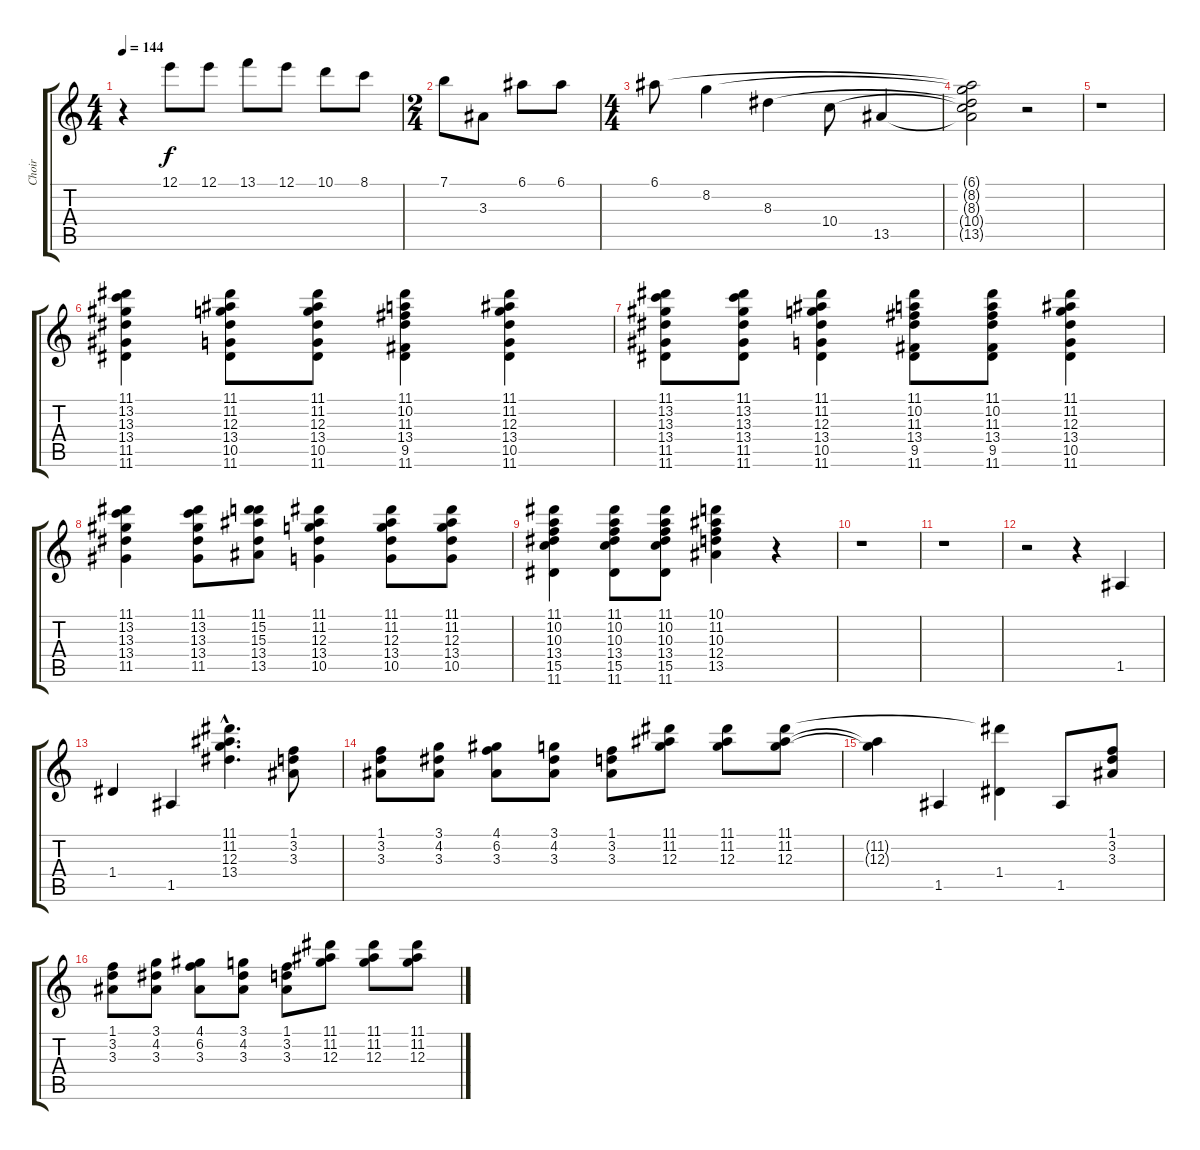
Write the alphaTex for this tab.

\track ("Choir" "Choir") {instrument flute}
\staff {score tabs}
\tuning (E5 B4 G4 D4 A3 E3) {hide}
\ts (4 4)
\tempo 144
\clef g2
\ks c
r.4{dy f} 12.1.8 12.1.8 13.1.8 12.1.8 10.1.8 8.1.8 |
\ts (2 4)
7.1.8 3.3.8 6.1.8 6.1.8 |
\ts (4 4)
6.1.8 8.2.4 8.3.4 10.4.8 13.5.4 |
(6.1{t} 8.2{t} 8.3{t} 10.4{t} 13.5{t}).2 r.2 |
r.1 |
(11.1 13.2 13.3 13.4 11.5 11.6).4 (11.1 11.2 12.3 13.4 10.5 11.6).8 (11.1 11.2 12.3 13.4 10.5 11.6).8 (11.1 10.2 11.3 13.4 9.5 11.6).4 (11.1 11.2 12.3 13.4 10.5 11.6).4 |
(11.1 13.2 13.3 13.4 11.5 11.6).8 (11.1 13.2 13.3 13.4 11.5 11.6).8 (11.1 11.2 12.3 13.4 10.5 11.6).4 (11.1 10.2 11.3 13.4 9.5 11.6).8 (11.1 10.2 11.3 13.4 9.5 11.6).8 (11.1 11.2 12.3 13.4 10.5 11.6).4 |
(11.1 13.2 13.3 13.4 11.5).4 (11.1 13.2 13.3 13.4 11.5).8 (11.1 15.2 15.3 13.4 13.5).8 (11.1 11.2 12.3 13.4 10.5).4 (11.1 11.2 12.3 13.4 10.5).8 (11.1 11.2 12.3 13.4 10.5).8 |
(11.1 10.2 10.3 13.4 15.5 11.6).4 (11.1 10.2 10.3 13.4 15.5 11.6).8 (11.1 10.2 10.3 13.4 15.5 11.6).8 (10.1 11.2 10.3 12.4 13.5).4 r.4 |
r.1 |
r.1 |
r.2 r.4 1.5.4 |
1.4.4 1.5.4 (11.1{hac} 11.2{hac} 12.3{hac} 13.4{hac}).4{d} (1.1 3.2 3.3).8 |
(1.1 3.2 3.3).8 (3.1 4.2 3.3).8 (4.1 6.2 3.3).8 (3.1 4.2 3.3).8 (1.1 3.2 3.3).8 (11.1 11.2 12.3).8 (11.1 11.2 12.3).8 (11.1 11.2 12.3).8 |
(11.2{t} 12.3{t}).4 1.5.4 (11.1{t} 1.4).4 1.5.8 (1.1 3.2 3.3).8 |
(1.1 3.2 3.3).8 (3.1 4.2 3.3).8 (4.1 6.2 3.3).8 (3.1 4.2 3.3).8 (1.1 3.2 3.3).8 (11.1 11.2 12.3).8 (11.1 11.2 12.3).8 (11.1 11.2 12.3).8
